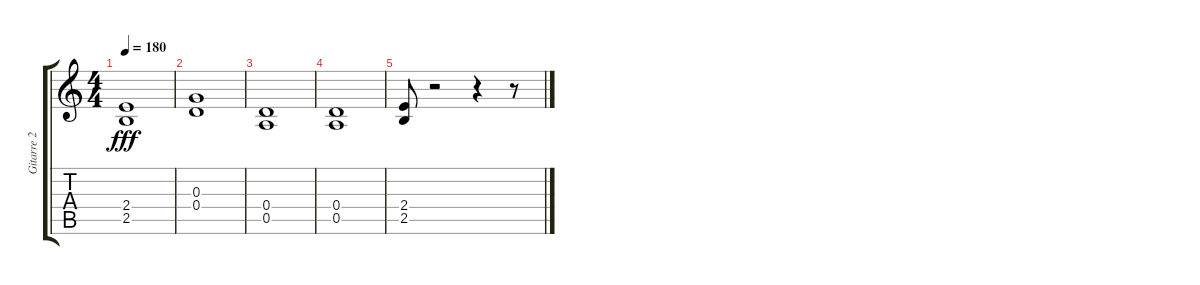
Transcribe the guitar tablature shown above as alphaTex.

\track ("Gitarre 2" "Gitarre 2") {instrument distortionguitar}
\staff {score tabs}
\tuning (E4 B3 G3 D3 A2 E2) {hide}
\ts (4 4)
\tempo 180
\clef g2
\ks c
(2.4 2.5).1{dy fff} |
(0.3 0.4).1 |
(0.4 0.5).1 |
(0.4 0.5).1 |
(2.4 2.5).8 r.2 r.4 r.8
